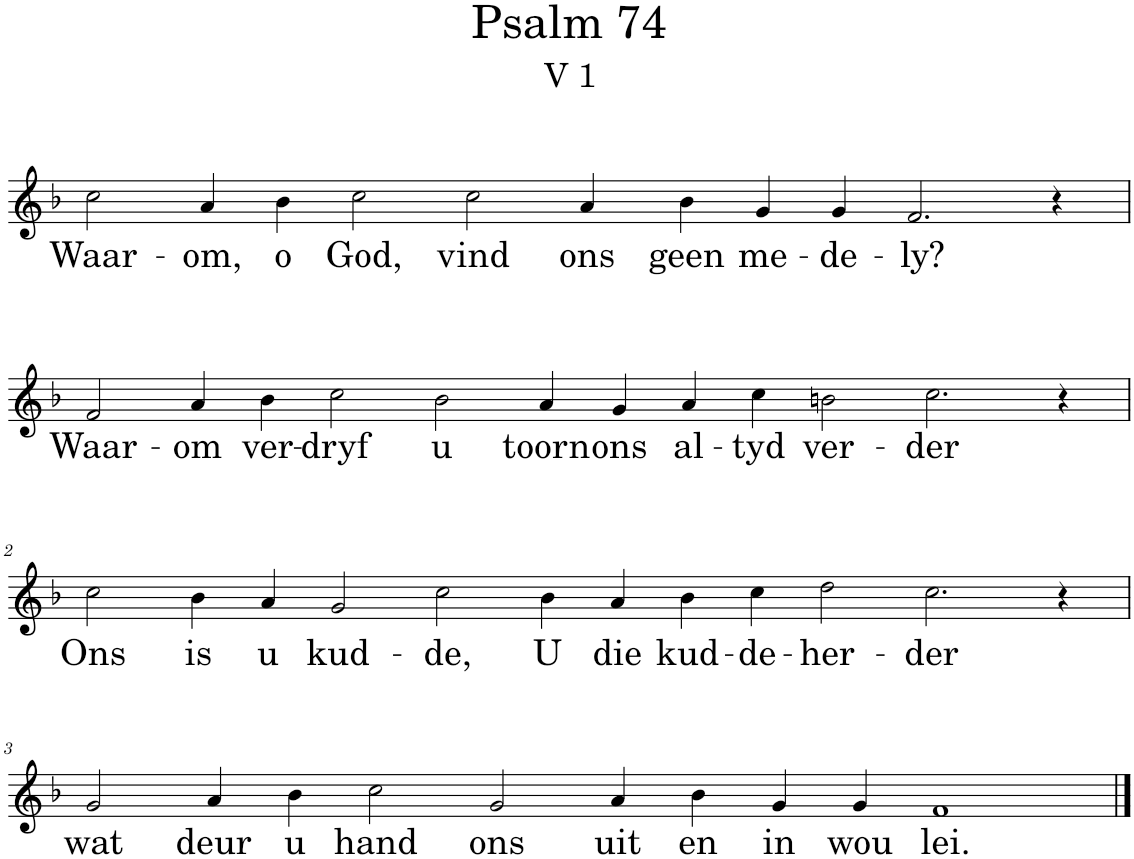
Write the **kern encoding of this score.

**kern	**text
*part1	*part1
*staff1	*staff1
*I"Pipe Organ	*
*I'Org.	*
*clefG2	*
*k[b-]	*
*M18/4	*
=	=
!	!LO:LY:b
2cc\	Waar-
!	!LO:LY:b
4a/	-om,
!	!LO:LY:b
4b-\	o
!	!LO:LY:b
2cc\	God,
!	!LO:LY:b
2cc\	vind
!	!LO:LY:b
4a/	ons
!	!LO:LY:b
4b-\	geen
!	!LO:LY:b
4g/	me-
!	!LO:LY:b
4g/	-de-
!	!LO:LY:b
2.f/	-ly?
4r	.
!!LO:LB:g=z
=1	=1
!	!LO:LY:b
2f/	Waar-
!	!LO:LY:b
4a/	-om
!	!LO:LY:b
4b-\	ver-
!	!LO:LY:b
2cc\	-dryf
!	!LO:LY:b
2b-\	u
!	!LO:LY:b
4a/	toorn
!	!LO:LY:b
4g/	ons
!	!LO:LY:b
4a/	al-
!	!LO:LY:b
4cc\	-tyd
!	!LO:LY:b
2bn\	ver-
!	!LO:LY:b
2.cc\	-der
4r	.
!!LO:LB:g=z
=2	=2
!	!LO:LY:b
2cc\	Ons
!	!LO:LY:b
4b-\	is
!	!LO:LY:b
4a/	u
!	!LO:LY:b
2g/	kud-
!	!LO:LY:b
2cc\	-de,
!	!LO:LY:b
4b-\	U
!	!LO:LY:b
4a/	die
!	!LO:LY:b
4b-\	kud-
!	!LO:LY:b
4cc\	-de-
!	!LO:LY:b
2dd\	-her-
!	!LO:LY:b
2.cc\	-der
4r	.
!!LO:LB:g=z
=3	=3
*M16/4	*
!	!LO:LY:b
2g/	wat
!	!LO:LY:b
4a/	deur
!	!LO:LY:b
4b-\	u
!	!LO:LY:b
2cc\	hand
!	!LO:LY:b
2g/	ons
!	!LO:LY:b
4a/	uit
!	!LO:LY:b
4b-\	en
!	!LO:LY:b
4g/	in
!	!LO:LY:b
4g/	wou
!	!LO:LY:b
1f	lei.
==	==
*-	*-
